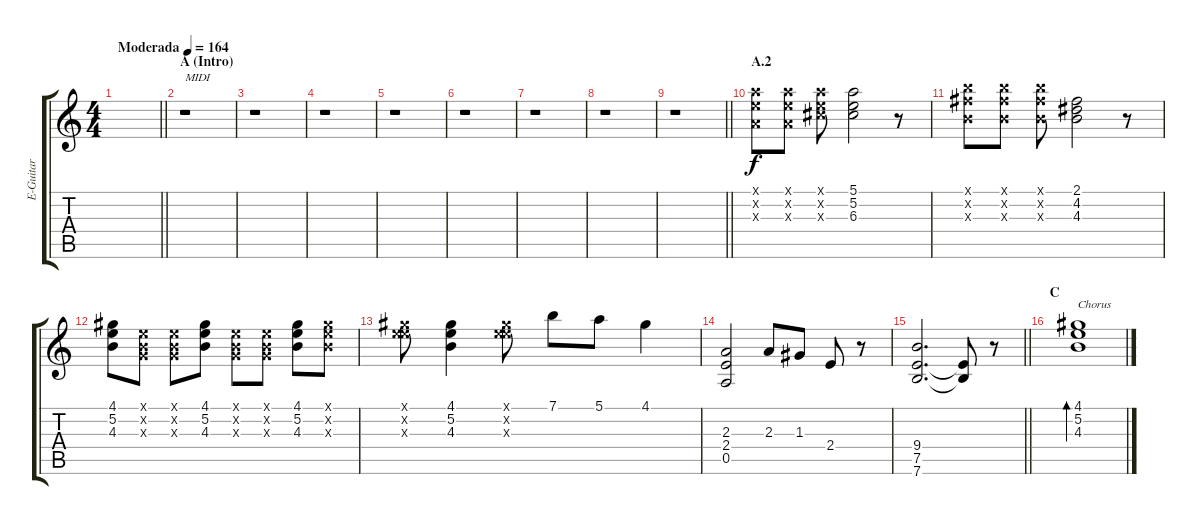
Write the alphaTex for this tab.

\track ("E-Guitar" "E-Guitar") {instrument distortionguitar}
\staff {score tabs}
\tuning (E4 B3 G3 D3 A2 E2) {hide}
\ts (4 4)
\tempo (164 "Moderada")
\clef g2
\barLineRight lightlight
\ks c
|
\section ("" "A (Intro)")
r.1{txt "MIDI"} |
r.1 |
r.1 |
r.1 |
r.1 |
r.1 |
r.1 |
\barLineRight lightlight
r.1 |
\section ("" "A.2")
(5.1{x} 5.2{x} 2.3{x}).8 (5.1{x} 5.2{x} 2.3{x}).8 (5.1{x} 5.2{x} 6.3{x}).8 (5.1 5.2 6.3).2 r.8 |
(7.1{x} 7.2{x} 4.3{x}).8 (7.1{x} 7.2{x} 4.3{x}).8 (7.1{x} 7.2{x} 4.3{x}).8 (2.1 4.2 4.3).2 r.8 |
(4.1 5.2 4.3).8 (0.1{x} 0.2{x} 0.3{x}).8 (0.1{x} 0.2{x} 0.3{x}).8 (4.1 5.2 4.3).8 (0.1{x} 0.2{x} 0.3{x}).8 (0.1{x} 0.2{x} 0.3{x}).8 (4.1 5.2 4.3).8 (4.1{x} 5.2{x} 4.3{x}).8 |
(0.1{x} 9.2{x} 9.3{x}).8 (4.1 5.2 4.3).4 (0.1{x} 9.2{x} 9.3{x}).8 7.1.8 5.1.8 4.1.4 |
(2.3 2.4 0.5).2 2.3.8 1.3.8 2.4.8 r.8 |
\barLineRight lightlight
(9.4 7.5 7.6).2{d} (7.5{t} 7.6{t}).8 r.8 |
\section ("" "C")
(4.1 5.2 4.3).1{bd 480 txt "Chorus" instrument electricguitarjazz}
